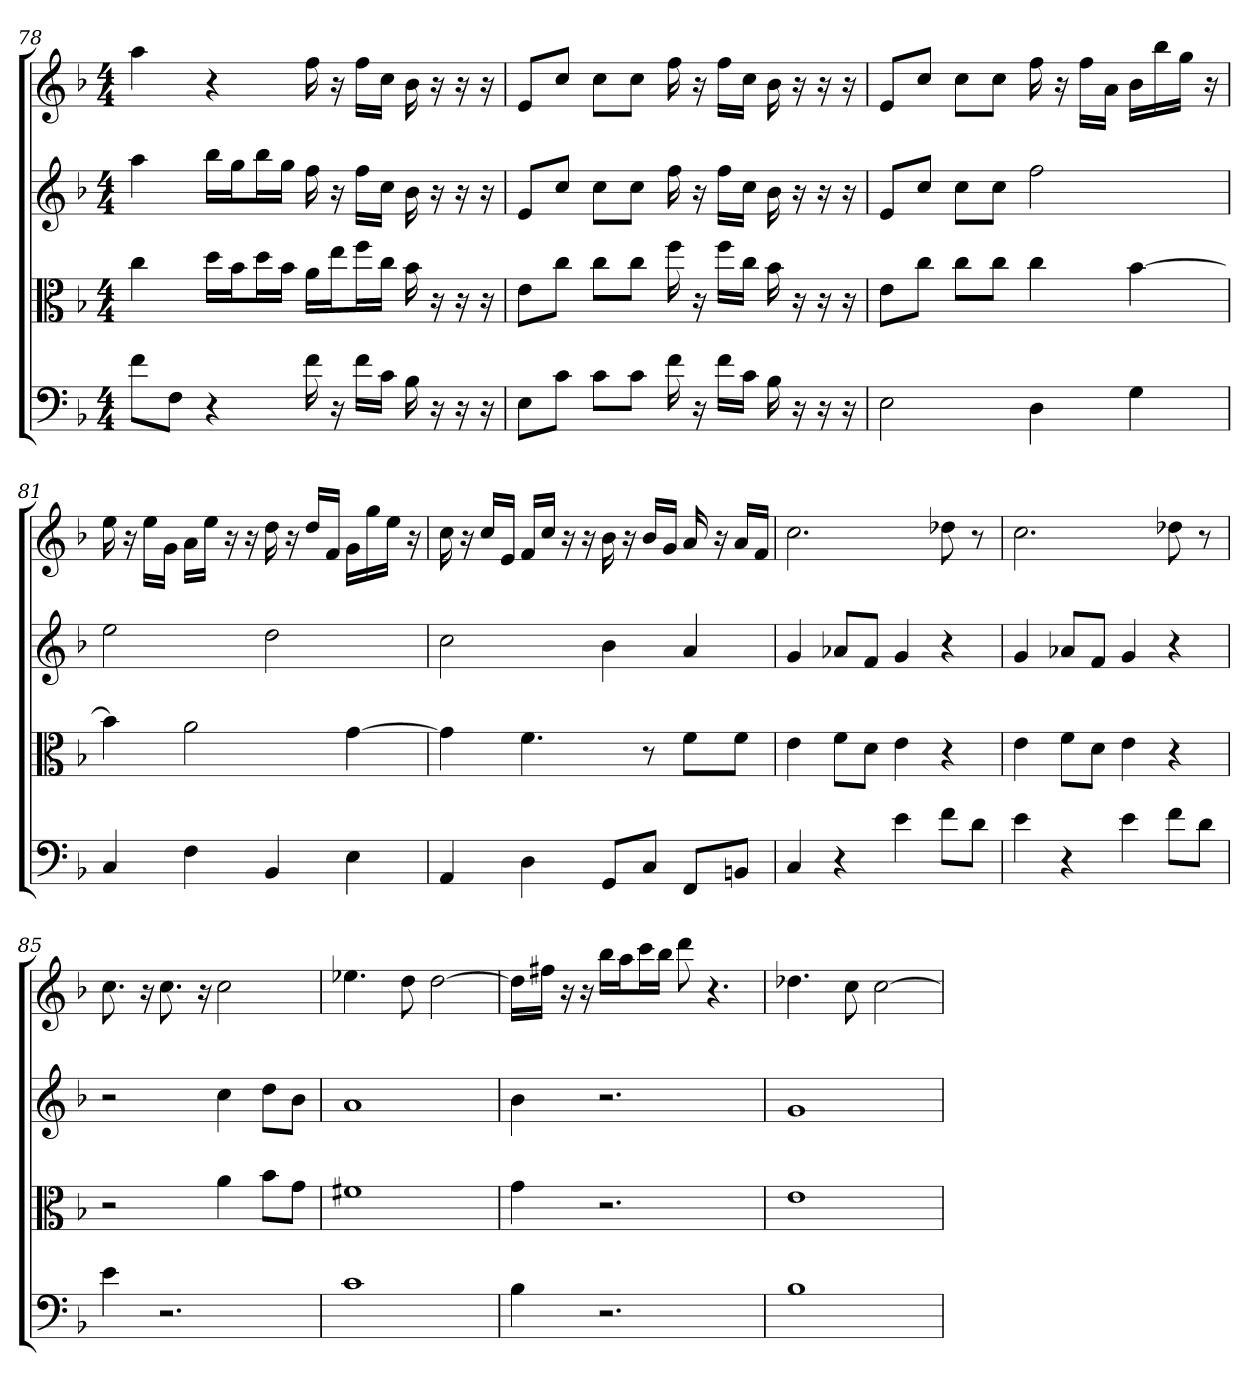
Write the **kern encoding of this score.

**kern	**kern	**kern	**kern
*part4	*part3	*part2	*part1
*staff4	*staff3	*staff2	*staff1
*clefF4	*clefC3	*clefG2	*clefG2
*k[b-]	*k[b-]	*k[b-]	*k[b-]
*F:	*F:	*F:	*F:
*M4/4	*M4/4	*M4/4	*M4/4
=78	=78	=78	=78
8f\L	4cc	4aa	4aa
8F\J	.	.	.
4r	16dd\LL	16bb-\LL	4r
.	16b-\J	16gg\J	.
.	16dd\L	16bb-\L	.
.	16b-\JJ	16gg\JJ	.
16f	16a\LL	16ff	16ff
16r	16ee\J	16r	16r
16f\LL	16ff\L	16ff\LL	16ff\LL
16c\JJ	16cc\JJ	16cc\JJ	16cc\JJ
16B-	16b-	16b-	16b-
16r	16r	16r	16r
16r	16r	16r	16r
16r	16r	16r	16r
=79	=79	=79	=79
8E\L	8e\L	8e/L	8e/L
8c\J	8cc\J	8cc/J	8cc/J
8c\L	8cc\L	8cc\L	8cc\L
8c\J	8cc\J	8cc\J	8cc\J
16f	16ff	16ff	16ff
16r	16r	16r	16r
16f\LL	16ff\LL	16ff\LL	16ff\LL
16c\JJ	16cc\JJ	16cc\JJ	16cc\JJ
16B-	16b-	16b-	16b-
16r	16r	16r	16r
16r	16r	16r	16r
16r	16r	16r	16r
=80	=80	=80	=80
2E	8e\L	8e/L	8e/L
.	8cc\J	8cc/J	8cc/J
.	8cc\L	8cc\L	8cc\L
.	8cc\J	8cc\J	8cc\J
4D	4cc	2ff	16ff
.	.	.	16r
.	.	.	16ff\LL
.	.	.	16a\JJ
4G	[4b-	.	16b-\LL
.	.	.	16bb-\
.	.	.	16gg\JJ
.	.	.	16r
=81	=81	=81	=81
4C	4b-]	2ee	16ee
.	.	.	16r
.	.	.	16ee\LL
.	.	.	16g\JJ
4F	2a	.	16a\LL
.	.	.	16ee\JJ
.	.	.	16r
.	.	.	16r
4BB-	.	2dd	16dd
.	.	.	16r
.	.	.	16dd/LL
.	.	.	16f/JJ
4E	[4g	.	16g\LL
.	.	.	16gg\
.	.	.	16ee\JJ
.	.	.	16r
=82	=82	=82	=82
4AA	4g]	2cc	16cc
.	.	.	16r
.	.	.	16cc/LL
.	.	.	16e/JJ
4D	4.f	.	16f/LL
.	.	.	16cc/JJ
.	.	.	16r
.	.	.	16r
8GG/L	.	4b-	16b-
.	.	.	16r
8C/J	8r	.	16b-/LL
.	.	.	16g/JJ
8FF/L	8f\L	4a	16a
.	.	.	16r
8BBn/J	8f\J	.	16a/LL
.	.	.	16f/JJ
=83	=83	=83	=83
4C	4e	4g	2.cc
4r	8f\L	8a-X/L	.
.	8d\J	8f/J	.
4e	4e	4g	.
8f\L	4r	4r	8dd-X
8d\J	.	.	8r
=84	=84	=84	=84
4e	4e	4g	2.cc
4r	8f\L	8a-X/L	.
.	8d\J	8f/J	.
4e	4e	4g	.
8f\L	4r	4r	8dd-X
8d\J	.	.	8r
=85	=85	=85	=85
4e	2r	2r	8.cc
.	.	.	16r
2.r	.	.	8.cc
.	.	.	16r
.	4a	4cc	2cc
.	8b-\L	8dd\L	.
.	8g\J	8b-\J	.
=86	=86	=86	=86
1c	1f#X	1a	4.ee-X
.	.	.	8dd
.	.	.	[2dd
=87	=87	=87	=87
4B-	4g	4b-	16dd\LL]
.	.	.	16ff#X\JJ
.	.	.	16r
.	.	.	16r
2.r	2.r	2.r	16bb-\LL
.	.	.	16aa\J
.	.	.	16ccc\L
.	.	.	16bb-\JJ
.	.	.	8ddd
.	.	.	4.r
=88	=88	=88	=88
1B-	1e	1g	4.dd-X
.	.	.	8cc
.	.	.	[2cc
=	=	=	=
*-	*-	*-	*-
